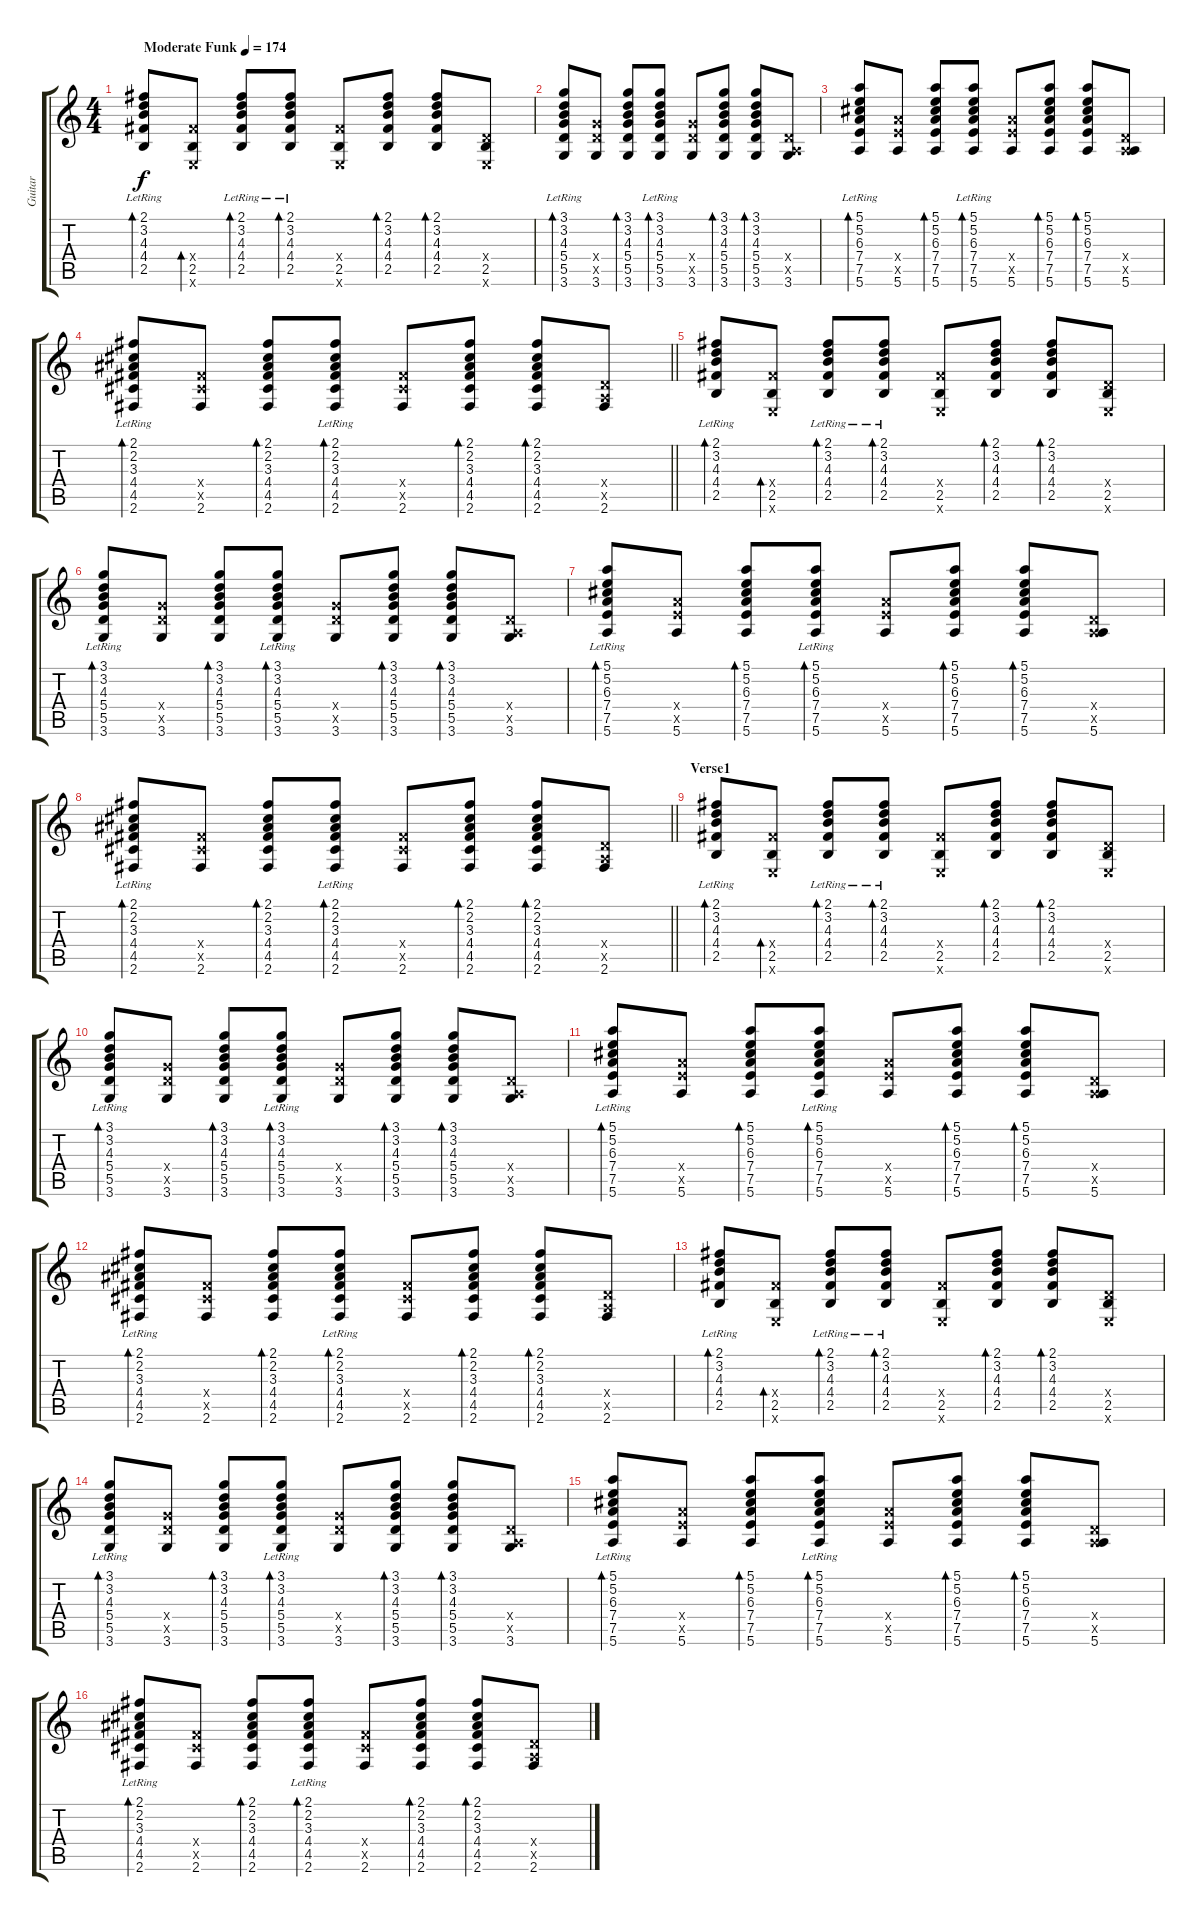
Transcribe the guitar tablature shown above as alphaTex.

\track ("Guitar" "Guitar") {instrument overdrivenguitar}
\staff {score tabs}
\tuning (E4 B3 G3 D3 A2 E2) {hide}
\ts (4 4)
\section ("" "")
\tempo (174 "Moderate Funk")
\clef g2
\ks c
(2.1{lr} 3.2{lr} 4.3{lr} 4.4{lr} 2.5{lr}).8{bd 60 dy f instrument overdrivenguitar} (4.4{x} 2.5 0.6{x}).8{bd 60} (2.1{lr} 3.2{lr} 4.3{lr} 4.4{lr} 2.5{lr}).8{bd 60} (2.1{lr} 3.2{lr} 4.3{lr} 4.4{lr} 2.5{lr}).8{bd 60} (4.4{x} 2.5 0.6{x}).8 (2.1 3.2 4.3 4.4 2.5).8{bd 60} (2.1 3.2 4.3 4.4 2.5).8{bd 60} (0.4{x} 2.5 0.6{x}).8 |
(3.1{lr} 3.2{lr} 4.3{lr} 5.4{lr} 5.5{lr} 3.6{lr}).8{bd 60} (5.4{x} 5.5{x} 3.6).8 (3.1 3.2 4.3 5.4 5.5 3.6).8{bd 60} (3.1{lr} 3.2{lr} 4.3{lr} 5.4{lr} 5.5{lr} 3.6).8{bd 60} (5.4{x} 5.5{x} 3.6).8 (3.1 3.2 4.3 5.4 5.5 3.6).8{bd 60} (3.1 3.2 4.3 5.4 5.5 3.6).8{bd 60} (0.4{x} 0.5{x} 3.6).8 |
(5.1{lr} 5.2{lr} 6.3{lr} 7.4{lr} 7.5{lr} 5.6{lr}).8{bd 60} (7.4{x} 7.5{x} 5.6).8 (5.1 5.2 6.3 7.4 7.5 5.6).8{bd 60} (5.1{lr} 5.2{lr} 6.3{lr} 7.4{lr} 7.5{lr} 5.6{lr}).8{bd 60} (7.4{x} 7.5{x} 5.6).8 (5.1 5.2 6.3 7.4 7.5 5.6).8{bd 60} (5.1 5.2 6.3 7.4 7.5 5.6).8{bd 60} (0.4{x} 0.5{x} 5.6).8 |
\barLineRight lightlight
(2.1{lr} 2.2{lr} 3.3{lr} 4.4{lr} 4.5{lr} 2.6{lr}).8{bd 60} (4.4{x} 4.5{x} 2.6).8 (2.1 2.2 3.3 4.4 4.5 2.6).8{bd 60} (2.1{lr} 2.2{lr} 3.3{lr} 4.4{lr} 4.5{lr} 2.6{lr}).8{bd 60} (4.4{x} 4.5{x} 2.6).8 (2.1 2.2 3.3 4.4 4.5 2.6).8{bd 60} (2.1 2.2 3.3 4.4 4.5 2.6).8{bd 60} (0.4{x} 0.5{x} 2.6).8 |
(2.1{lr} 3.2{lr} 4.3{lr} 4.4{lr} 2.5{lr}).8{bd 60} (4.4{x} 2.5 0.6{x}).8{bd 60} (2.1{lr} 3.2{lr} 4.3{lr} 4.4{lr} 2.5{lr}).8{bd 60} (2.1{lr} 3.2{lr} 4.3{lr} 4.4{lr} 2.5{lr}).8{bd 60} (4.4{x} 2.5 0.6{x}).8 (2.1 3.2 4.3 4.4 2.5).8{bd 60} (2.1 3.2 4.3 4.4 2.5).8{bd 60} (0.4{x} 2.5 0.6{x}).8 |
(3.1{lr} 3.2{lr} 4.3{lr} 5.4{lr} 5.5{lr} 3.6{lr}).8{bd 60} (5.4{x} 5.5{x} 3.6).8 (3.1 3.2 4.3 5.4 5.5 3.6).8{bd 60} (3.1{lr} 3.2{lr} 4.3{lr} 5.4{lr} 5.5{lr} 3.6).8{bd 60} (5.4{x} 5.5{x} 3.6).8 (3.1 3.2 4.3 5.4 5.5 3.6).8{bd 60} (3.1 3.2 4.3 5.4 5.5 3.6).8{bd 60} (0.4{x} 0.5{x} 3.6).8 |
(5.1{lr} 5.2{lr} 6.3{lr} 7.4{lr} 7.5{lr} 5.6{lr}).8{bd 60} (7.4{x} 7.5{x} 5.6).8 (5.1 5.2 6.3 7.4 7.5 5.6).8{bd 60} (5.1{lr} 5.2{lr} 6.3{lr} 7.4{lr} 7.5{lr} 5.6{lr}).8{bd 60} (7.4{x} 7.5{x} 5.6).8 (5.1 5.2 6.3 7.4 7.5 5.6).8{bd 60} (5.1 5.2 6.3 7.4 7.5 5.6).8{bd 60} (0.4{x} 0.5{x} 5.6).8 |
\barLineRight lightlight
(2.1{lr} 2.2{lr} 3.3{lr} 4.4{lr} 4.5{lr} 2.6{lr}).8{bd 60} (4.4{x} 4.5{x} 2.6).8 (2.1 2.2 3.3 4.4 4.5 2.6).8{bd 60} (2.1{lr} 2.2{lr} 3.3{lr} 4.4{lr} 4.5{lr} 2.6{lr}).8{bd 60} (4.4{x} 4.5{x} 2.6).8 (2.1 2.2 3.3 4.4 4.5 2.6).8{bd 60} (2.1 2.2 3.3 4.4 4.5 2.6).8{bd 60} (0.4{x} 0.5{x} 2.6).8 |
\section ("" "Verse1")
(2.1{lr} 3.2{lr} 4.3{lr} 4.4{lr} 2.5{lr}).8{bd 60} (4.4{x} 2.5 0.6{x}).8{bd 60} (2.1{lr} 3.2{lr} 4.3{lr} 4.4{lr} 2.5{lr}).8{bd 60} (2.1{lr} 3.2{lr} 4.3{lr} 4.4{lr} 2.5{lr}).8{bd 60} (4.4{x} 2.5 0.6{x}).8 (2.1 3.2 4.3 4.4 2.5).8{bd 60} (2.1 3.2 4.3 4.4 2.5).8{bd 60} (0.4{x} 2.5 0.6{x}).8 |
(3.1{lr} 3.2{lr} 4.3{lr} 5.4{lr} 5.5{lr} 3.6{lr}).8{bd 60} (5.4{x} 5.5{x} 3.6).8 (3.1 3.2 4.3 5.4 5.5 3.6).8{bd 60} (3.1{lr} 3.2{lr} 4.3{lr} 5.4{lr} 5.5{lr} 3.6).8{bd 60} (5.4{x} 5.5{x} 3.6).8 (3.1 3.2 4.3 5.4 5.5 3.6).8{bd 60} (3.1 3.2 4.3 5.4 5.5 3.6).8{bd 60} (0.4{x} 0.5{x} 3.6).8 |
(5.1{lr} 5.2{lr} 6.3{lr} 7.4{lr} 7.5{lr} 5.6{lr}).8{bd 60} (7.4{x} 7.5{x} 5.6).8 (5.1 5.2 6.3 7.4 7.5 5.6).8{bd 60} (5.1{lr} 5.2{lr} 6.3{lr} 7.4{lr} 7.5{lr} 5.6{lr}).8{bd 60} (7.4{x} 7.5{x} 5.6).8 (5.1 5.2 6.3 7.4 7.5 5.6).8{bd 60} (5.1 5.2 6.3 7.4 7.5 5.6).8{bd 60} (0.4{x} 0.5{x} 5.6).8 |
(2.1{lr} 2.2{lr} 3.3{lr} 4.4{lr} 4.5{lr} 2.6{lr}).8{bd 60} (4.4{x} 4.5{x} 2.6).8 (2.1 2.2 3.3 4.4 4.5 2.6).8{bd 60} (2.1{lr} 2.2{lr} 3.3{lr} 4.4{lr} 4.5{lr} 2.6{lr}).8{bd 60} (4.4{x} 4.5{x} 2.6).8 (2.1 2.2 3.3 4.4 4.5 2.6).8{bd 60} (2.1 2.2 3.3 4.4 4.5 2.6).8{bd 60} (0.4{x} 0.5{x} 2.6).8 |
(2.1{lr} 3.2{lr} 4.3{lr} 4.4{lr} 2.5{lr}).8{bd 60} (4.4{x} 2.5 0.6{x}).8{bd 60} (2.1{lr} 3.2{lr} 4.3{lr} 4.4{lr} 2.5{lr}).8{bd 60} (2.1{lr} 3.2{lr} 4.3{lr} 4.4{lr} 2.5{lr}).8{bd 60} (4.4{x} 2.5 0.6{x}).8 (2.1 3.2 4.3 4.4 2.5).8{bd 60} (2.1 3.2 4.3 4.4 2.5).8{bd 60} (0.4{x} 2.5 0.6{x}).8 |
(3.1{lr} 3.2{lr} 4.3{lr} 5.4{lr} 5.5{lr} 3.6{lr}).8{bd 60} (5.4{x} 5.5{x} 3.6).8 (3.1 3.2 4.3 5.4 5.5 3.6).8{bd 60} (3.1{lr} 3.2{lr} 4.3{lr} 5.4{lr} 5.5{lr} 3.6).8{bd 60} (5.4{x} 5.5{x} 3.6).8 (3.1 3.2 4.3 5.4 5.5 3.6).8{bd 60} (3.1 3.2 4.3 5.4 5.5 3.6).8{bd 60} (0.4{x} 0.5{x} 3.6).8 |
(5.1{lr} 5.2{lr} 6.3{lr} 7.4{lr} 7.5{lr} 5.6{lr}).8{bd 60} (7.4{x} 7.5{x} 5.6).8 (5.1 5.2 6.3 7.4 7.5 5.6).8{bd 60} (5.1{lr} 5.2{lr} 6.3{lr} 7.4{lr} 7.5{lr} 5.6{lr}).8{bd 60} (7.4{x} 7.5{x} 5.6).8 (5.1 5.2 6.3 7.4 7.5 5.6).8{bd 60} (5.1 5.2 6.3 7.4 7.5 5.6).8{bd 60} (0.4{x} 0.5{x} 5.6).8 |
(2.1{lr} 2.2{lr} 3.3{lr} 4.4{lr} 4.5{lr} 2.6{lr}).8{bd 60} (4.4{x} 4.5{x} 2.6).8 (2.1 2.2 3.3 4.4 4.5 2.6).8{bd 60} (2.1{lr} 2.2{lr} 3.3{lr} 4.4{lr} 4.5{lr} 2.6{lr}).8{bd 60} (4.4{x} 4.5{x} 2.6).8 (2.1 2.2 3.3 4.4 4.5 2.6).8{bd 60} (2.1 2.2 3.3 4.4 4.5 2.6).8{bd 60} (0.4{x} 0.5{x} 2.6).8
